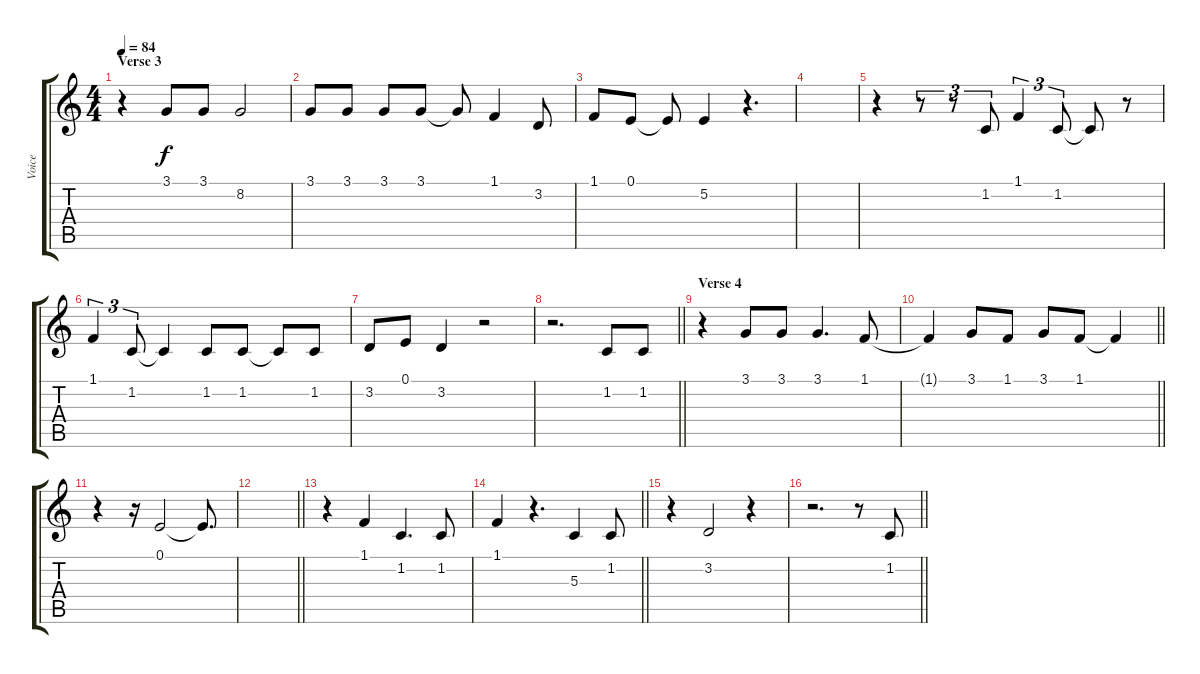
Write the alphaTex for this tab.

\track ("Voice" "Voice") {instrument lead6voice}
\staff {score tabs}
\tuning (E4 B3 G3 D3 A2 E2) {hide}
\ts (4 4)
\section ("" "Verse 3")
\tempo 84
\clef g2
\ks c
r.4{dy f} 3.1.8 3.1.8 8.2.2 |
3.1.8 3.1.8 3.1.8 3.1.8 3.1{t}.8 1.1.4 3.2.8 |
1.1.8 0.1.8 0.1{t}.8 5.2.4 r.4{d} |
|
r.4 r.8{tu (3 2)} r.8{tu (3 2)} 1.2.8{tu (3 2)} 1.1.4{tu (3 2)} 1.2.8{tu (3 2)} 1.2{t}.8 r.8 |
1.1.4{tu (3 2)} 1.2.8{tu (3 2)} 1.2{t}.4 1.2.8 1.2.8 1.2{t}.8 1.2.8 |
3.2.8 0.1.8 3.2.4 r.2 |
\barLineRight lightlight
r.2{d} 1.2.8 1.2.8 |
\section ("" "Verse 4")
r.4 3.1.8 3.1.8 3.1.4{d} 1.1.8 |
\barLineRight lightlight
1.1{t}.4 3.1.8 1.1.8 3.1.8 1.1.8 1.1{t}.4 |
r.4 r.16 0.1.2 0.1{t}.8{d} |
\barLineRight lightlight
|
r.4 1.1.4 1.2.4{d} 1.2.8 |
\barLineRight lightlight
1.1.4 r.4{d} 5.3.4 1.2.8 |
r.4 3.2.2 r.4 |
\barLineRight lightlight
r.2{d} r.8 1.2.8
